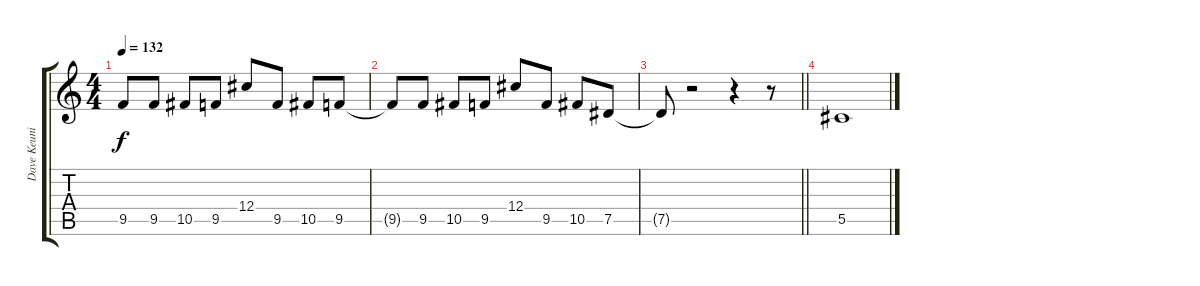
\track ("Dave Keuning" "Dave Keuni") {instrument electricguitarmuted}
\staff {score tabs}
\tuning (Eb4 Bb3 Gb3 Db3 Ab2 Eb2) {hide}
\ts (4 4)
\tempo 132
\clef g2
\ks c
9.5{t}.8{dy f} 9.5.8 10.5.8 9.5.8 12.4.8 9.5.8 10.5.8 9.5.8 |
9.5{t}.8 9.5.8 10.5.8 9.5.8 12.4.8 9.5.8 10.5.8 7.5.8 |
\barLineRight lightlight
7.5{t}.8 r.2 r.4 r.8 |
5.5.1
